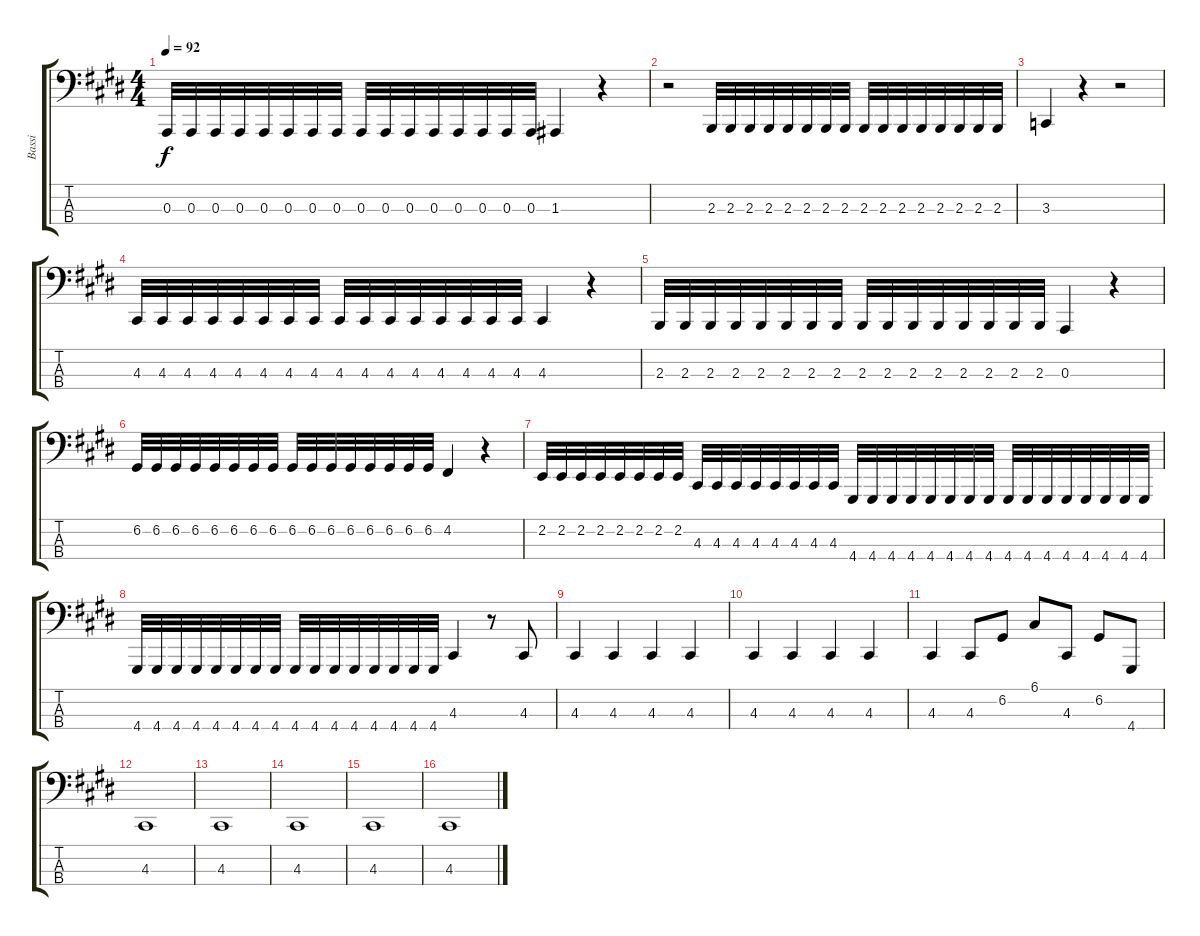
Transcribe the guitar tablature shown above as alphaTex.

\track ("Bassi" "Bassi") {instrument cello}
\staff {score tabs}
\tuning (G2 D2 A1 E1) {hide}
\ts (4 4)
\tempo 92
\clef f4
\ks e
0.3.32{dy f} 0.3.32 0.3.32 0.3.32 0.3.32 0.3.32 0.3.32 0.3.32 0.3.32 0.3.32 0.3.32 0.3.32 0.3.32 0.3.32 0.3.32 0.3.32 1.3.4 r.4 |
r.2 2.3.32 2.3.32 2.3.32 2.3.32 2.3.32 2.3.32 2.3.32 2.3.32 2.3.32 2.3.32 2.3.32 2.3.32 2.3.32 2.3.32 2.3.32 2.3.32 |
3.3.4 r.4 r.2 |
4.3.32 4.3.32 4.3.32 4.3.32 4.3.32 4.3.32 4.3.32 4.3.32 4.3.32 4.3.32 4.3.32 4.3.32 4.3.32 4.3.32 4.3.32 4.3.32 4.3.4 r.4 |
2.3.32 2.3.32 2.3.32 2.3.32 2.3.32 2.3.32 2.3.32 2.3.32 2.3.32 2.3.32 2.3.32 2.3.32 2.3.32 2.3.32 2.3.32 2.3.32 0.3.4 r.4 |
6.2.32 6.2.32 6.2.32 6.2.32 6.2.32 6.2.32 6.2.32 6.2.32 6.2.32 6.2.32 6.2.32 6.2.32 6.2.32 6.2.32 6.2.32 6.2.32 4.2.4 r.4 |
2.2.32 2.2.32 2.2.32 2.2.32 2.2.32 2.2.32 2.2.32 2.2.32 4.3.32 4.3.32 4.3.32 4.3.32 4.3.32 4.3.32 4.3.32 4.3.32 4.4.32 4.4.32 4.4.32 4.4.32 4.4.32 4.4.32 4.4.32 4.4.32 4.4.32 4.4.32 4.4.32 4.4.32 4.4.32 4.4.32 4.4.32 4.4.32 |
\ks c#minor
4.4.32 4.4.32 4.4.32 4.4.32 4.4.32 4.4.32 4.4.32 4.4.32 4.4.32 4.4.32 4.4.32 4.4.32 4.4.32 4.4.32 4.4.32 4.4.32 4.3.4 r.8 4.3.8 |
\ks e
4.3.4 4.3.4 4.3.4 4.3.4 |
\ks c#minor
4.3.4 4.3.4 4.3.4 4.3.4 |
4.3.4 4.3.8 6.2.8 6.1.8 4.3.8 6.2.8 4.4.8 |
4.3.1 |
4.3.1 |
\ks e
4.3.1 |
\ks c#minor
4.3.1 |
4.3.1
